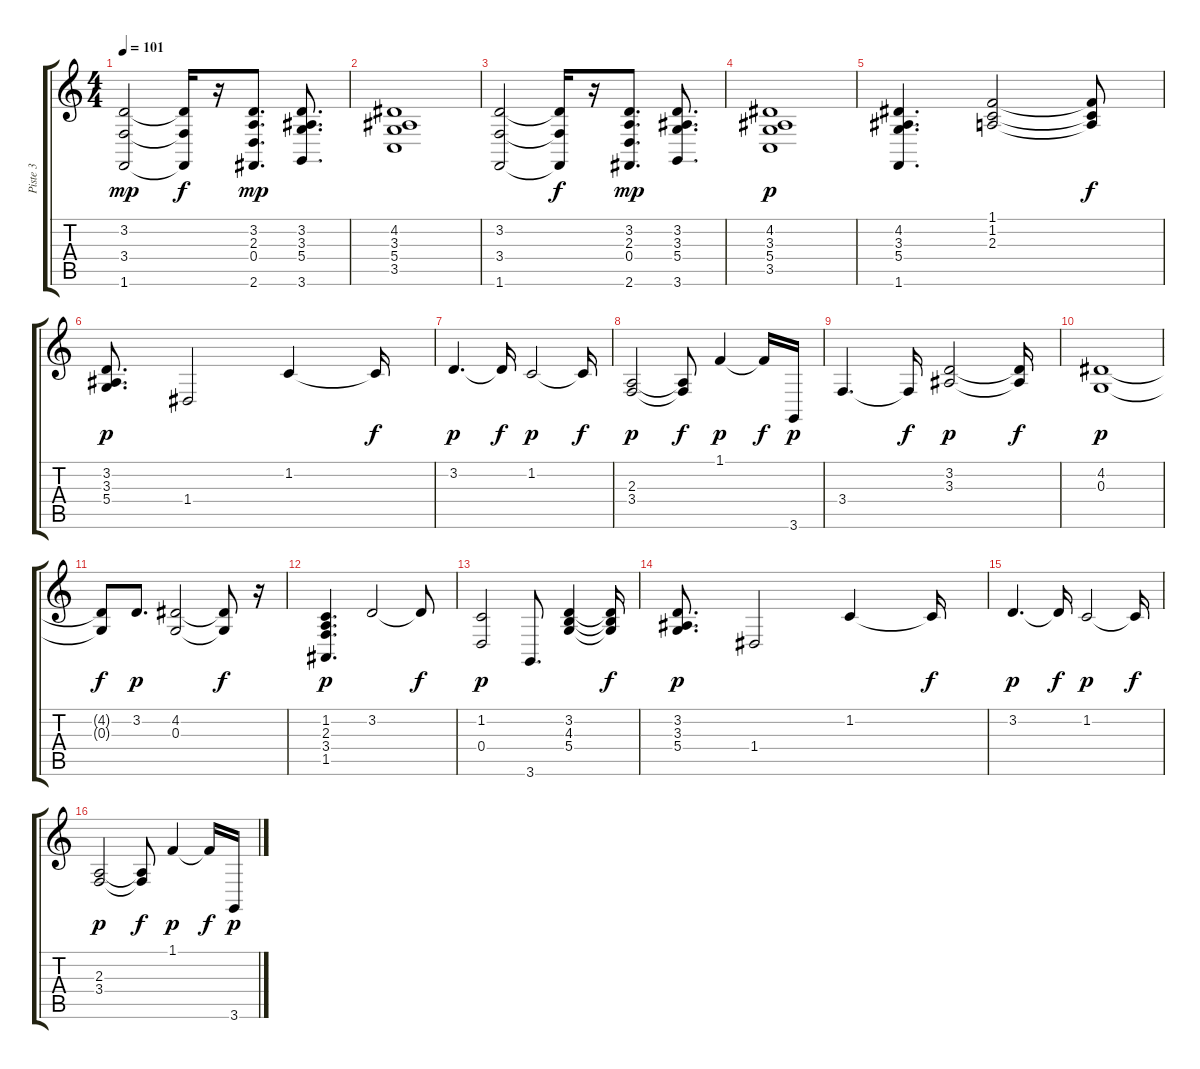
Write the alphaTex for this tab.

\track ("Piste 3" "Piste 3") {instrument synthstrings1}
\staff {score tabs}
\tuning (E4 B3 G3 D3 A2 E2) {hide}
\ts (4 4)
\tempo 101
\clef g2
\ks c
(3.2 3.4 1.6).2{dy mp} (3.2{t} 3.4{t} 1.6{t}).16{dy f} r.16 (3.2 2.3 0.4 2.6).8{d dy mp} (3.2 3.3 5.4 3.6).8{d} |
(4.2 3.3 5.4 3.5).1 |
(3.2 3.4 1.6).2 (3.2{t} 3.4{t} 1.6{t}).16{dy f} r.16 (3.2 2.3 0.4 2.6).8{d dy mp} (3.2 3.3 5.4 3.6).8{d} |
(4.2 3.3 5.4 3.5).1{dy p} |
(4.2 3.3 5.4 1.6).4{d} (1.1 1.2 2.3).2 (1.1{t} 1.2{t} 2.3{t}).8{dy f} |
(3.2 3.3 5.4).8{d dy p} 1.4.2 1.2.4 1.2{t}.16{dy f} |
3.2.4{d dy p} 3.2{t}.16{dy f} 1.2.2{dy p} 1.2{t}.16{dy f} |
(2.3 3.4).2{dy p} (2.3{t} 3.4{t}).8{dy f} 1.1.4{dy p} 1.1{t}.16{dy f} 3.6.16{dy p} |
3.4.4{d} 3.4{t}.16{dy f} (3.2 3.3).2{dy p} (3.2{t} 3.3{t}).16{dy f} |
(4.2 0.3).1{dy p} |
(4.2{t} 0.3{t}).8{dy f} 3.2.8{d dy p} (4.2 0.3).2 (4.2{t} 0.3{t}).8{dy f} r.16 |
(1.2 2.3 3.4 1.5).4{d dy p} 3.2.2 3.2{t}.8{dy f} |
(1.2 0.4).2{dy p} 3.6.8{d} (3.2 4.3 5.4).4 (3.2{t} 4.3{t} 5.4{t}).16{dy f} |
(3.2 3.3 5.4).8{d dy p} 1.4.2 1.2.4 1.2{t}.16{dy f} |
3.2.4{d dy p} 3.2{t}.16{dy f} 1.2.2{dy p} 1.2{t}.16{dy f} |
(2.3 3.4).2{dy p} (2.3{t} 3.4{t}).8{dy f} 1.1.4{dy p} 1.1{t}.16{dy f} 3.6.16{dy p}
